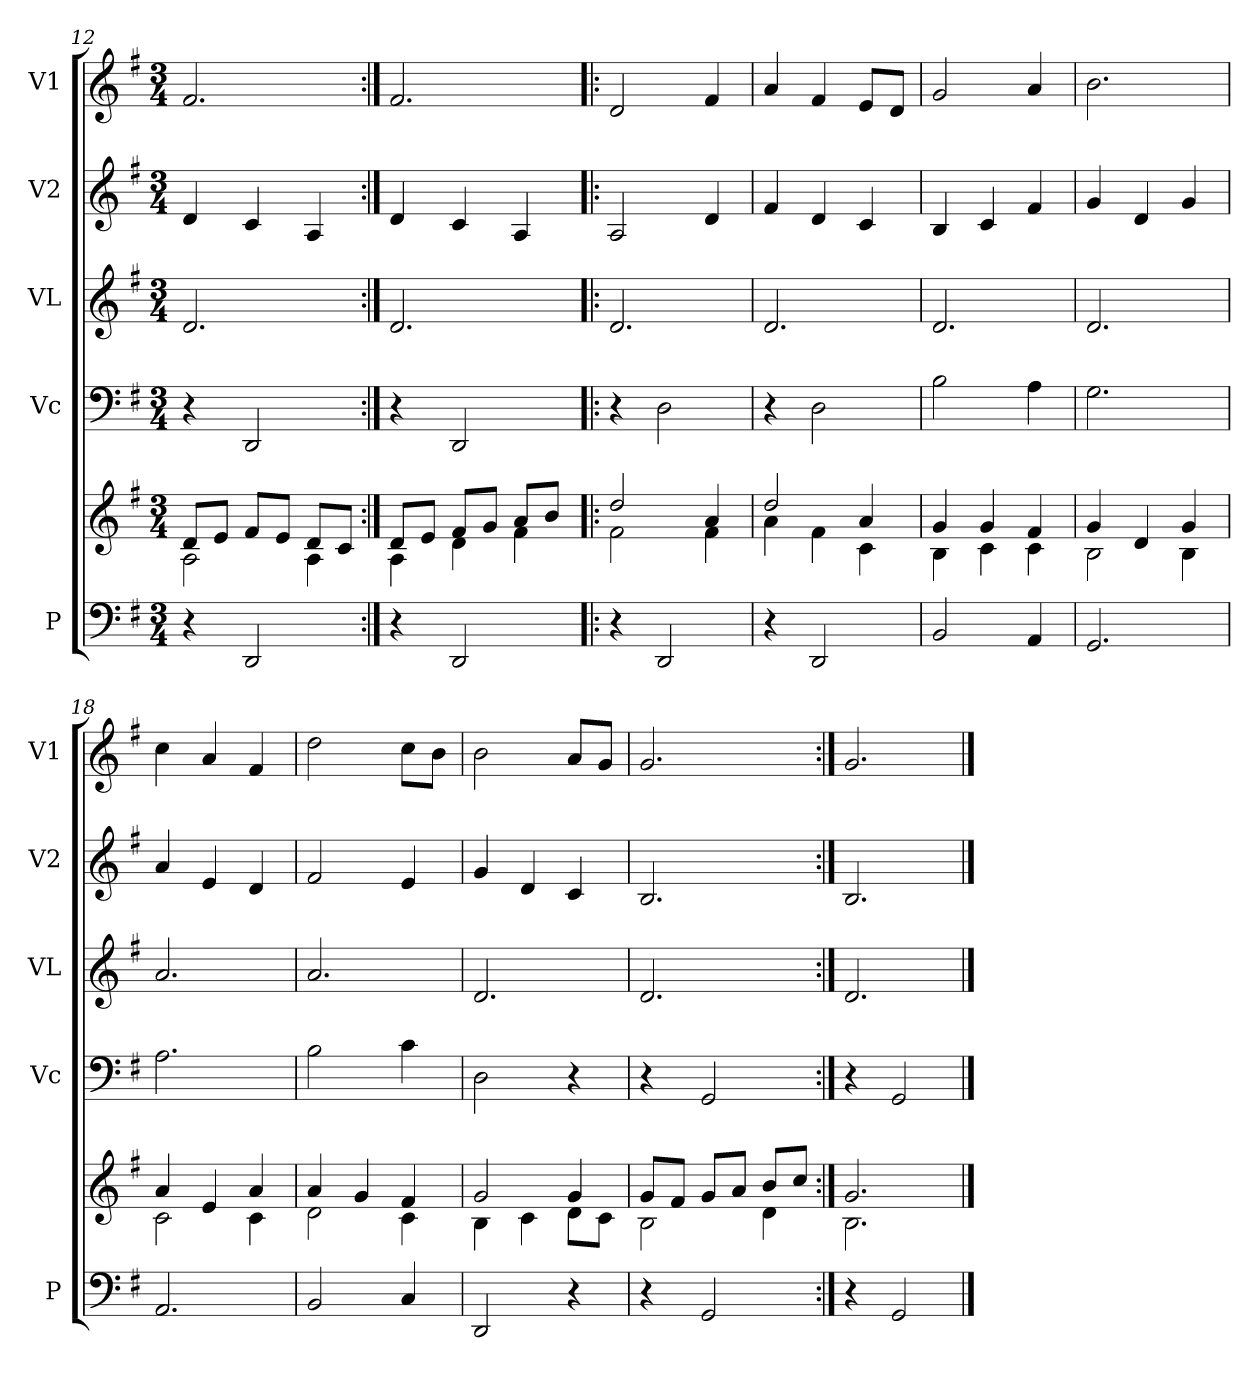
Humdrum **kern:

**kern	**kern	**kern	**kern	**kern	**kern
*part5	*part5	*part4	*part3	*part2	*part1
*staff6	*staff5	*staff4	*staff3	*staff2	*staff1
*I"P	*	*I"Vc	*I"VL	*I"V2	*I"V1
*I'P	*	*I'Vc	*I'VL	*I'V2	*I'V1
*clefF4	*clefG2	*clefF4	*clefG2	*clefG2	*clefG2
*k[f#]	*k[f#]	*k[f#]	*k[f#]	*k[f#]	*k[f#]
*M3/4	*M3/4	*M3/4	*M3/4	*M3/4	*M3/4
=12	=12	=12	=12	=12	=12
*	*^	*	*	*	*
4r	8d/L	2A\	4r	2.d/	4d/	2.f#/
.	8e/J	.	.	.	.	.
2DD/	8f#/L	.	2DD/	.	4c/	.
.	8e/J	.	.	.	.	.
.	8d/L	4A\	.	.	4A/	.
.	8c/J	.	.	.	.	.
=13:|!	=13:|!	=13:|!	=13:|!	=13:|!	=13:|!	=13:|!
4r	8d/L	4A\	4r	2.d/	4d/	2.f#/
.	8e/J	.	.	.	.	.
2DD/	8f#/L	4d\	2DD/	.	4c/	.
.	8g/J	.	.	.	.	.
.	8a/L	4f#\	.	.	4A/	.
.	8b/J	.	.	.	.	.
!!LO:PB:g=z
=14!|:	=14!|:	=14!|:	=14!|:	=14!|:	=14!|:	=14!|:
4r	2dd/	2f#\	4r	2.d/	2A/	2d/
2DD/	.	.	2D\	.	.	.
.	4a/	4f#\	.	.	4d/	4f#/
=15	=15	=15	=15	=15	=15	=15
4r	2dd/	4a\	4r	2.d/	4f#/	4a/
2DD/	.	4f#\	2D\	.	4d/	4f#/
.	4a/	4c\	.	.	4c/	8e/L
.	.	.	.	.	.	8d/J
=16	=16	=16	=16	=16	=16	=16
2BB/	4g/	4B\	2B\	2.d/	4B/	2g/
.	4g/	4c\	.	.	4c/	.
4AA/	4f#/	4c\	4A\	.	4f#/	4a/
=17	=17	=17	=17	=17	=17	=17
2.GG/	4g/	2B\	2.G\	2.d/	4g/	2.b\
.	4d/	.	.	.	4d/	.
.	4g/	4B\	.	.	4g/	.
=18	=18	=18	=18	=18	=18	=18
2.AA/	4a/	2c\	2.A\	2.a/	4a/	4cc\
.	4e/	.	.	.	4e/	4a/
.	4a/	4c\	.	.	4d/	4f#/
!!LO:LB:g=z
=19	=19	=19	=19	=19	=19	=19
2BB/	4a/	2d\	2B\	2.a/	2f#/	2dd\
.	4g/	.	.	.	.	.
4C/	4f#/	4c\	4c\	.	4e/	8cc\L
.	.	.	.	.	.	8b\J
=20	=20	=20	=20	=20	=20	=20
2DD/	2g/	4B\	2D\	2.d/	4g/	2b\
.	.	4c\	.	.	4d/	.
4r	4g/	8d\L	4r	.	4c/	8a/L
.	.	8c\J	.	.	.	8g/J
=21	=21	=21	=21	=21	=21	=21
4r	8g/L	2B\	4r	2.d/	2.B/	2.g/
.	8f#/J	.	.	.	.	.
2GG/	8g/L	.	2GG/	.	.	.
.	8a/J	.	.	.	.	.
.	8b/L	4d\	.	.	.	.
.	8cc/J	.	.	.	.	.
=22:|!	=22:|!	=22:|!	=22:|!	=22:|!	=22:|!	=22:|!
4r	2.g/	2.B\	4r	2.d/	2.B/	2.g/
2GG/	.	.	2GG/	.	.	.
*	*v	*v	*	*	*	*
==	==	==	==	==	==
*-	*-	*-	*-	*-	*-
